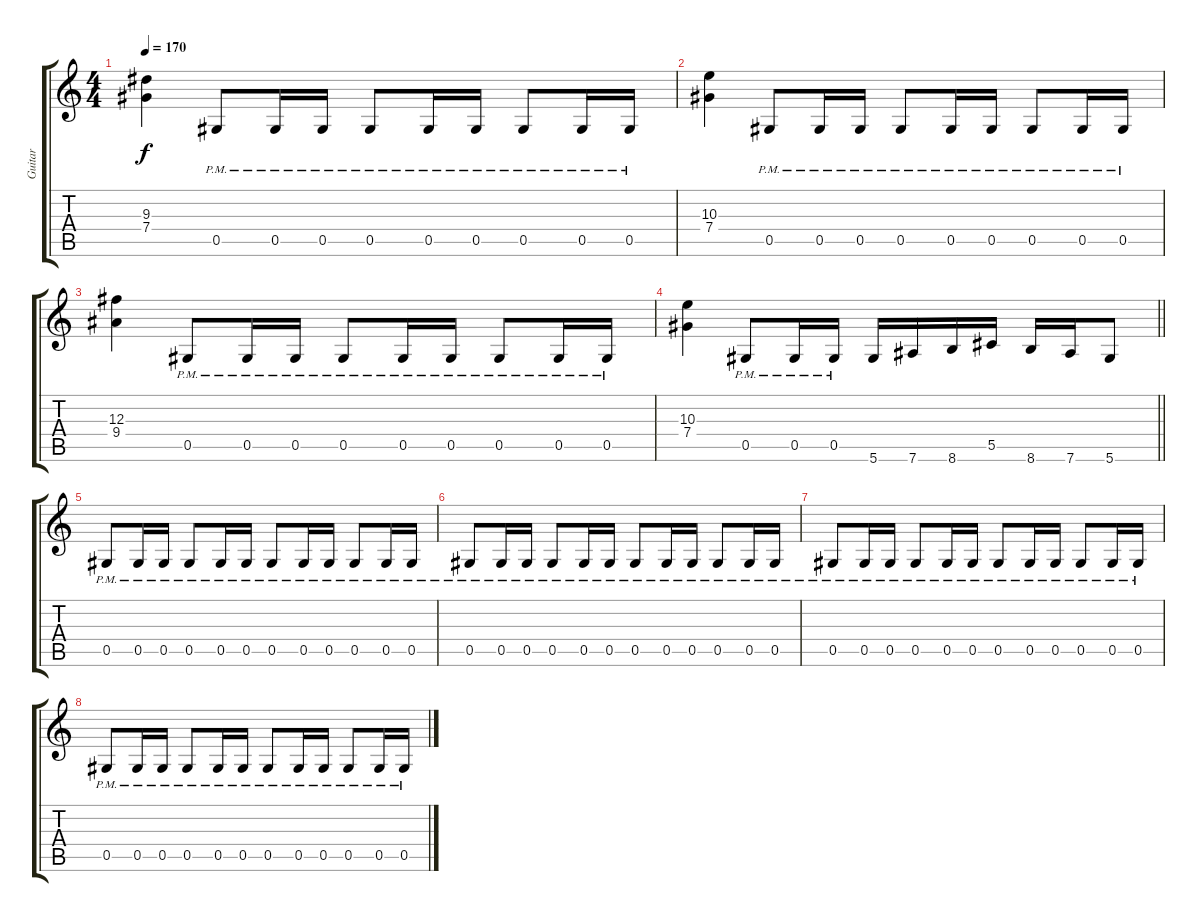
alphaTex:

\track ("Guitar" "Guitar") {instrument distortionguitar}
\staff {score tabs}
\tuning (Eb4 Bb3 Gb3 Db3 Ab2 Eb2) {hide}
\ts (4 4)
\tempo 170
\clef g2
\ks c
(9.3 7.4).4{dy f} 0.5{pm}.8 0.5{pm}.16 0.5{pm}.16 0.5{pm}.8 0.5{pm}.16 0.5{pm}.16 0.5{pm}.8 0.5{pm}.16 0.5{pm}.16 |
(10.3 7.4).4 0.5{pm}.8 0.5{pm}.16 0.5{pm}.16 0.5{pm}.8 0.5{pm}.16 0.5{pm}.16 0.5{pm}.8 0.5{pm}.16 0.5{pm}.16 |
(12.3 9.4).4 0.5{pm}.8 0.5{pm}.16 0.5{pm}.16 0.5{pm}.8 0.5{pm}.16 0.5{pm}.16 0.5{pm}.8 0.5{pm}.16 0.5{pm}.16 |
\barLineRight lightlight
(10.3 7.4).4 0.5{pm}.8 0.5{pm}.16 0.5{pm}.16 5.6.16 7.6.16 8.6.16 5.5.16 8.6.16 7.6.16 5.6.8 |
0.5{pm}.8 0.5{pm}.16 0.5{pm}.16 0.5{pm}.8 0.5{pm}.16 0.5{pm}.16 0.5{pm}.8 0.5{pm}.16 0.5{pm}.16 0.5{pm}.8 0.5{pm}.16 0.5{pm}.16 |
0.5{pm}.8 0.5{pm}.16 0.5{pm}.16 0.5{pm}.8 0.5{pm}.16 0.5{pm}.16 0.5{pm}.8 0.5{pm}.16 0.5{pm}.16 0.5{pm}.8 0.5{pm}.16 0.5{pm}.16 |
0.5{pm}.8 0.5{pm}.16 0.5{pm}.16 0.5{pm}.8 0.5{pm}.16 0.5{pm}.16 0.5{pm}.8 0.5{pm}.16 0.5{pm}.16 0.5{pm}.8 0.5{pm}.16 0.5{pm}.16 |
0.5{pm}.8 0.5{pm}.16 0.5{pm}.16 0.5{pm}.8 0.5{pm}.16 0.5{pm}.16 0.5{pm}.8 0.5{pm}.16 0.5{pm}.16 0.5{pm}.8 0.5{pm}.16 0.5{pm}.16
